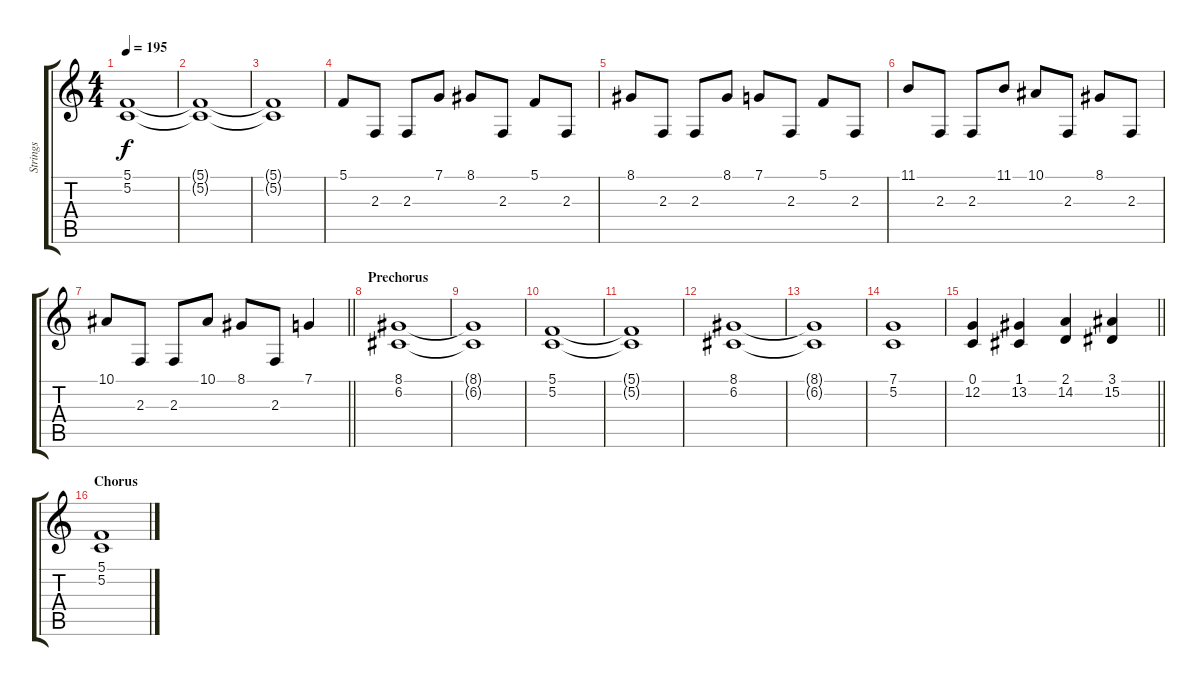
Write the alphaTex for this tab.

\track ("Strings" "Strings") {instrument stringensemble1}
\staff {score tabs}
\tuning (C4 G3 Eb3 Bb2 F2 C2) {hide}
\ts (4 4)
\tempo 195
\clef g2
\ks c
(5.1{t} 5.2{t}).1{dy f} |
(5.1{t} 5.2{t}).1 |
(5.1{t} 5.2{t}).1 |
5.1.8 2.3.8 2.3.8 7.1.8 8.1.8 2.3.8 5.1.8 2.3.8 |
8.1.8 2.3.8 2.3.8 8.1.8 7.1.8 2.3.8 5.1.8 2.3.8 |
11.1.8 2.3.8 2.3.8 11.1.8 10.1.8 2.3.8 8.1.8 2.3.8 |
\barLineRight lightlight
10.1.8 2.3.8 2.3.8 10.1.8 8.1.8 2.3.8 7.1.4 |
\section ("" "Prechorus")
(8.1 6.2).1 |
(8.1{t} 6.2{t}).1 |
(5.1 5.2).1 |
(5.1{t} 5.2{t}).1 |
(8.1 6.2).1 |
(8.1{t} 6.2{t}).1 |
(7.1 5.2).1 |
\barLineRight lightlight
(0.1 12.2).4 (1.1 13.2).4 (2.1 14.2).4 (3.1 15.2).4 |
\section ("" "Chorus")
(5.1 5.2).1
